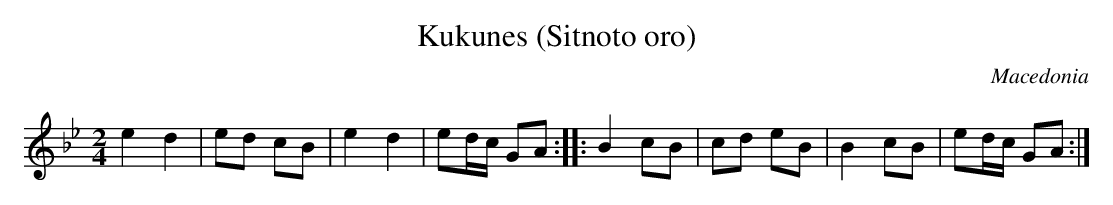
X:1
T:Kukunes (Sitnoto oro)
O:Macedonia
M:2/4
L:1/8
K:Gm
e2d2|ed cB|e2d2|ed/c/ GA::\
B2cB|cd eB|B2cB|ed/c/ GA:|
